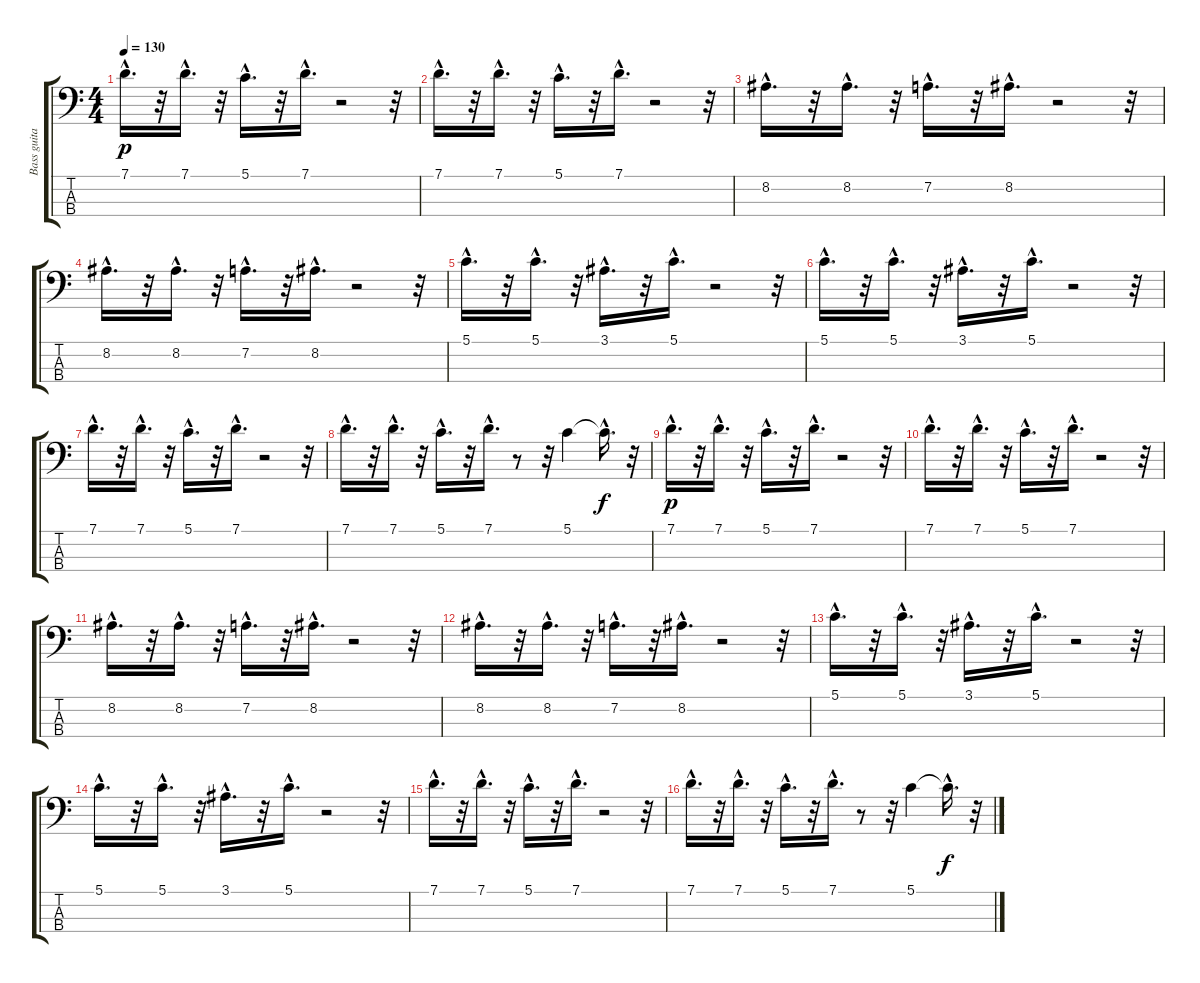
\track ("Bass guitar" "Bass guita") {instrument acousticguitarnylon}
\staff {score tabs}
\tuning (G2 D2 A1 E1) {hide}
\ts (4 4)
\tempo 130
\clef f4
\ks c
7.1{hac}.16{d dy p} r.32 7.1{hac}.16{d} r.32 5.1{hac}.16{d} r.32 7.1{hac}.16{d} r.2 r.32 |
7.1{hac}.16{d} r.32 7.1{hac}.16{d} r.32 5.1{hac}.16{d} r.32 7.1{hac}.16{d} r.2 r.32 |
8.2{hac}.16{d} r.32 8.2{hac}.16{d} r.32 7.2{hac}.16{d} r.32 8.2{hac}.16{d} r.2 r.32 |
8.2{hac}.16{d} r.32 8.2{hac}.16{d} r.32 7.2{hac}.16{d} r.32 8.2{hac}.16{d} r.2 r.32 |
5.1{hac}.16{d} r.32 5.1{hac}.16{d} r.32 3.1{hac}.16{d} r.32 5.1{hac}.16{d} r.2 r.32 |
5.1{hac}.16{d} r.32 5.1{hac}.16{d} r.32 3.1{hac}.16{d} r.32 5.1{hac}.16{d} r.2 r.32 |
7.1{hac}.16{d} r.32 7.1{hac}.16{d} r.32 5.1{hac}.16{d} r.32 7.1{hac}.16{d} r.2 r.32 |
7.1{hac}.16{d} r.32 7.1{hac}.16{d} r.32 5.1{hac}.16{d} r.32 7.1{hac}.16{d} r.8 r.32 5.1.4 5.1{hac t}.16{d dy f} r.32 |
7.1{hac}.16{d dy p} r.32 7.1{hac}.16{d} r.32 5.1{hac}.16{d} r.32 7.1{hac}.16{d} r.2 r.32 |
7.1{hac}.16{d} r.32 7.1{hac}.16{d} r.32 5.1{hac}.16{d} r.32 7.1{hac}.16{d} r.2 r.32 |
8.2{hac}.16{d} r.32 8.2{hac}.16{d} r.32 7.2{hac}.16{d} r.32 8.2{hac}.16{d} r.2 r.32 |
8.2{hac}.16{d} r.32 8.2{hac}.16{d} r.32 7.2{hac}.16{d} r.32 8.2{hac}.16{d} r.2 r.32 |
5.1{hac}.16{d} r.32 5.1{hac}.16{d} r.32 3.1{hac}.16{d} r.32 5.1{hac}.16{d} r.2 r.32 |
5.1{hac}.16{d} r.32 5.1{hac}.16{d} r.32 3.1{hac}.16{d} r.32 5.1{hac}.16{d} r.2 r.32 |
7.1{hac}.16{d} r.32 7.1{hac}.16{d} r.32 5.1{hac}.16{d} r.32 7.1{hac}.16{d} r.2 r.32 |
7.1{hac}.16{d} r.32 7.1{hac}.16{d} r.32 5.1{hac}.16{d} r.32 7.1{hac}.16{d} r.8 r.32 5.1.4 5.1{hac t}.16{d dy f} r.32
